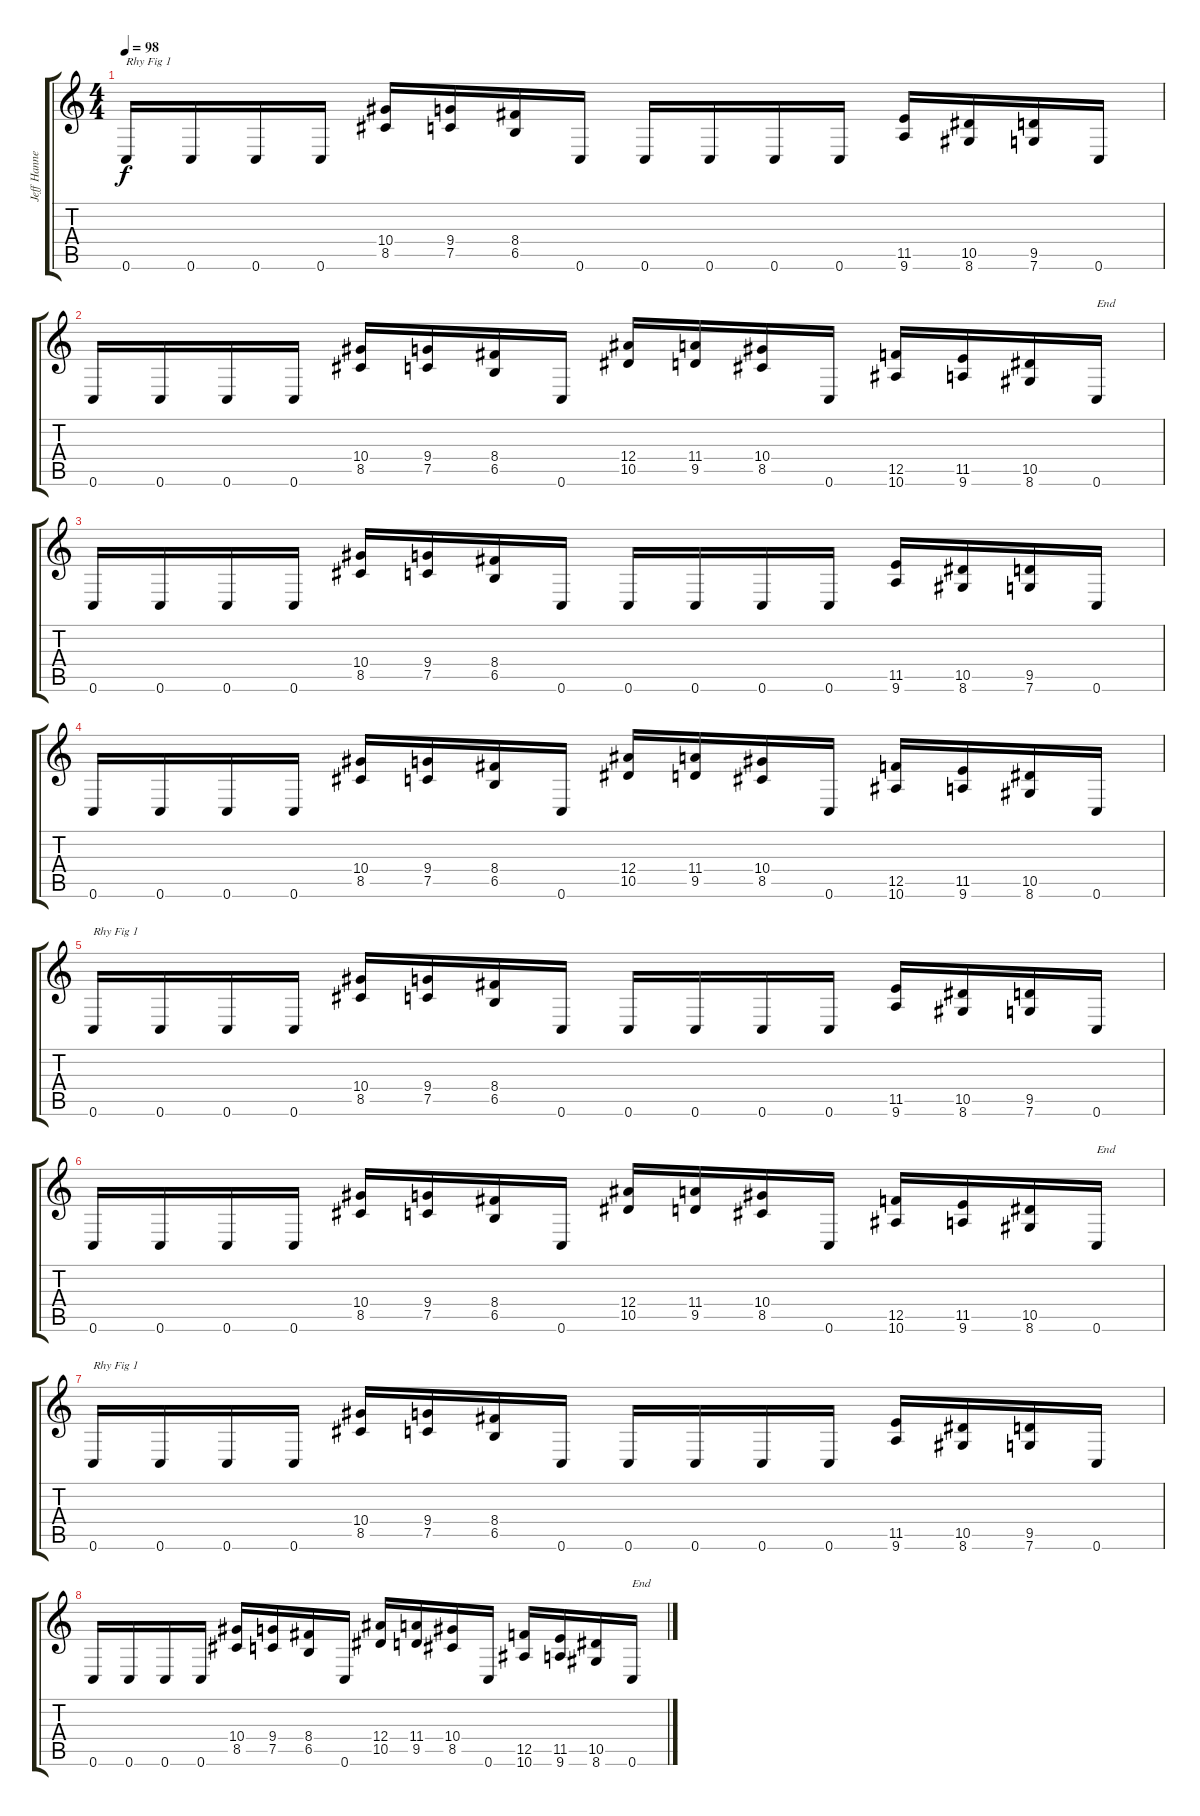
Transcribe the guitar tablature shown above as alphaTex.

\track ("Jeff Hanneman" "Jeff Hanne") {instrument distortionguitar}
\staff {score tabs}
\tuning (C4 G3 Eb3 Bb2 F2 C2) {hide}
\ts (4 4)
\tempo 98
\clef g2
\ks c
0.6.16{txt "Rhy Fig 1" dy f} 0.6.16 0.6.16 0.6.16 (10.4 8.5).16 (9.4 7.5).16 (8.4 6.5).16 0.6.16 0.6.16 0.6.16 0.6.16 0.6.16 (11.5 9.6).16 (10.5 8.6).16 (9.5 7.6).16 0.6.16 |
0.6.16 0.6.16 0.6.16 0.6.16 (10.4 8.5).16 (9.4 7.5).16 (8.4 6.5).16 0.6.16 (12.4 10.5).16 (11.4 9.5).16 (10.4 8.5).16 0.6.16 (12.5 10.6).16 (11.5 9.6).16 (10.5 8.6).16 0.6.16{txt "End"} |
0.6.16 0.6.16 0.6.16 0.6.16 (10.4 8.5).16 (9.4 7.5).16 (8.4 6.5).16 0.6.16 0.6.16 0.6.16 0.6.16 0.6.16 (11.5 9.6).16 (10.5 8.6).16 (9.5 7.6).16 0.6.16 |
0.6.16 0.6.16 0.6.16 0.6.16 (10.4 8.5).16 (9.4 7.5).16 (8.4 6.5).16 0.6.16 (12.4 10.5).16 (11.4 9.5).16 (10.4 8.5).16 0.6.16 (12.5 10.6).16 (11.5 9.6).16 (10.5 8.6).16 0.6.16 |
0.6.16{txt "Rhy Fig 1"} 0.6.16 0.6.16 0.6.16 (10.4 8.5).16 (9.4 7.5).16 (8.4 6.5).16 0.6.16 0.6.16 0.6.16 0.6.16 0.6.16 (11.5 9.6).16 (10.5 8.6).16 (9.5 7.6).16 0.6.16 |
0.6.16 0.6.16 0.6.16 0.6.16 (10.4 8.5).16 (9.4 7.5).16 (8.4 6.5).16 0.6.16 (12.4 10.5).16 (11.4 9.5).16 (10.4 8.5).16 0.6.16 (12.5 10.6).16 (11.5 9.6).16 (10.5 8.6).16 0.6.16{txt "End"} |
0.6.16{txt "Rhy Fig 1"} 0.6.16 0.6.16 0.6.16 (10.4 8.5).16 (9.4 7.5).16 (8.4 6.5).16 0.6.16 0.6.16 0.6.16 0.6.16 0.6.16 (11.5 9.6).16 (10.5 8.6).16 (9.5 7.6).16 0.6.16 |
0.6.16 0.6.16 0.6.16 0.6.16 (10.4 8.5).16 (9.4 7.5).16 (8.4 6.5).16 0.6.16 (12.4 10.5).16 (11.4 9.5).16 (10.4 8.5).16 0.6.16 (12.5 10.6).16 (11.5 9.6).16 (10.5 8.6).16 0.6.16{txt "End"}
